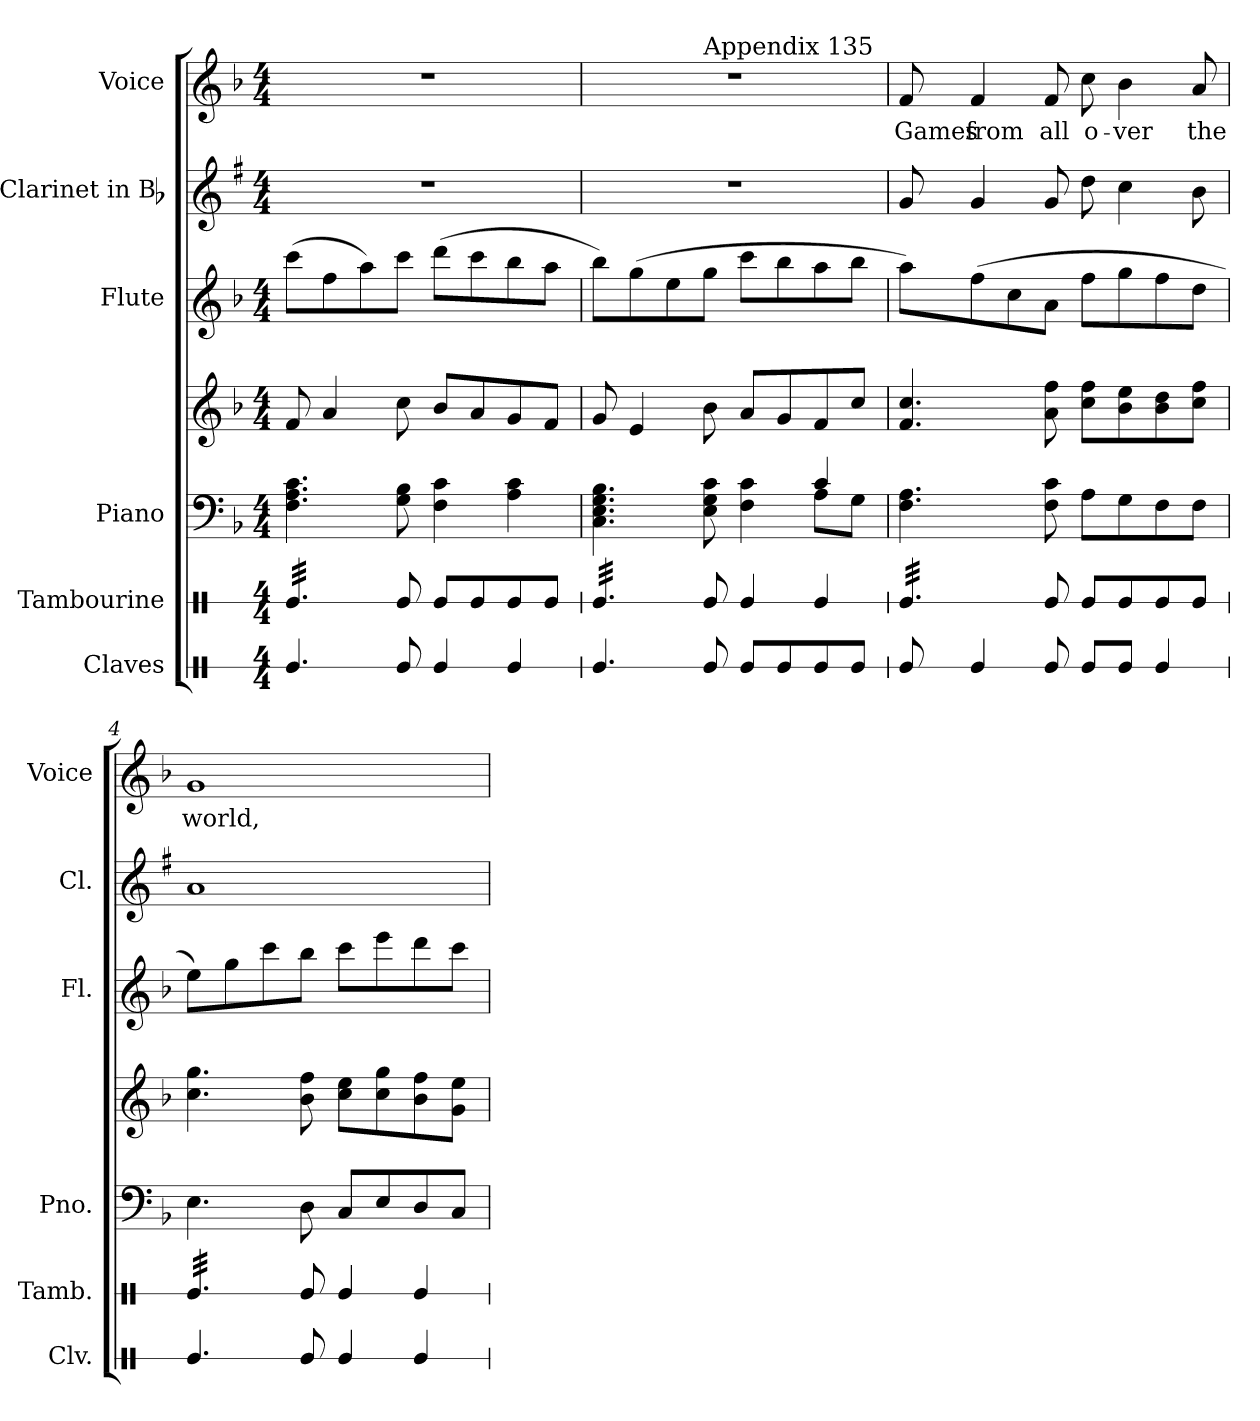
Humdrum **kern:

**kern	**kern	**kern	**kern	**kern	**kern	**kern	**text
*part6	*part5	*part4	*part4	*part3	*part2	*part1	*part1
*staff7	*staff6	*staff5	*staff4	*staff3	*staff2	*staff1	*staff1
*I"Claves	*I"Tambourine	*I"Piano	*	*I"Flute	*I"Clarinet in Bb	*I"Voice	*
*I'Clv.	*I'Tamb.	*I'Pno.	*	*I'Fl.	*I'Cl.	*I'Voice	*
!!LO:PB:g=z
*stria1	*stria1	*	*	*	*	*	*
*clefX	*clefX	*clefF4	*clefG2	*clefG2	*clefG2	*clefG2	*
*	*	*	*	*	*ITrd1c2	*	*
*k[]	*k[]	*k[b-]	*k[b-]	*k[b-]	*k[b-]	*k[b-]	*
*C:	*C:	*F:	*F:	*F:	*F:	*F:	*
*M4/4	*M4/4	*M4/4	*M4/4	*M4/4	*M4/4	*M4/4	*
*MM112	*MM112	*MM112	*MM112	*MM112	*MM112	*MM112	*
=1	=1	=1	=1	=1	=1	=1	=1
*	*tremolo	*	*	*	*	*	*
4.Rei/	32Rei/LLL	4.Fi\ 4.Ai 4.ci	8fi/	(8ccci\L	1r	1r	.
.	32Rei/	.	.	.	.	.	.
.	32Rei/	.	.	.	.	.	.
.	32Rei/	.	.	.	.	.	.
.	32Rei/	.	4ai/	8ffi\	.	.	.
.	32Rei/	.	.	.	.	.	.
.	32Rei/	.	.	.	.	.	.
.	32Rei/	.	.	.	.	.	.
.	32Rei/	.	.	8aai\)	.	.	.
.	32Rei/	.	.	.	.	.	.
.	32Rei/	.	.	.	.	.	.
.	32Rei/JJJ	.	.	.	.	.	.
*	*Xtremolo	*	*	*	*	*	*
8Rei/	8Rei/	8Gi\ 8B-i	8cci\	8ccci\J	.	.	.
4Rei/	8Rei/L	4Fi\ 4ci	8b-i/L	(8dddi\L	.	.	.
.	8Rei/	.	8ai/	8ccci\	.	.	.
4Rei/	8Rei/	4Ai\ 4ci	8gi/	8bb-i\	.	.	.
.	8Rei/J	.	8fi/J	8aai\J	.	.	.
=2	=2	=2	=2	=2	=2	=2	=2
*	*	*^	*	*	*	*^	*
*	*tremolo	*	*	*	*	*	*	*	*
4.Rei/	32Rei/LLL	4.Ci\ 4.Ei 4.Gi 4.B-i	2.ryy	8gi/	8bb-i\L)	1r	1r	4.ryy	.
.	32Rei/	.	.	.	.	.	.	.	.
.	32Rei/	.	.	.	.	.	.	.	.
.	32Rei/	.	.	.	.	.	.	.	.
.	32Rei/	.	.	4ei/	(8ggi\	.	.	.	.
.	32Rei/	.	.	.	.	.	.	.	.
.	32Rei/	.	.	.	.	.	.	.	.
.	32Rei/	.	.	.	.	.	.	.	.
.	32Rei/	.	.	.	8eei\	.	.	.	.
.	32Rei/	.	.	.	.	.	.	.	.
.	32Rei/	.	.	.	.	.	.	.	.
.	32Rei/JJJ	.	.	.	.	.	.	.	.
*	*Xtremolo	*	*	*	*	*	*	*	*
!	!	!	!	!	!	!	!	!LO:TX:a:t=Appendix 135	!
8Rei/	8Rei/	8Ei\ 8Gi 8ci	.	8b-i\	8ggi\J	.	.	2ryy	.
8Rei/L	4Rei/	4Fi\ 4ci	.	8ai/L	8ccci\L	.	.	.	.
8Rei/	.	.	.	8gi/	8bb-i\	.	.	.	.
8Rei/	4Rei/	4ci/	8Ai\L	8fi/	8aai\	.	.	.	.
8Rei/J	.	.	8Gi\J	8cci/J	8bb-i\J	.	.	8ryy	.
*	*	*v	*v	*	*	*	*v	*v	*
=3	=3	=3	=3	=3	=3	=3	=3
*	*	*^	*	*	*	*^	*
!	!	!	!	!	!	!	!	!	!LO:LY:b:color=#000000
*	*	*v	*v	*	*	*	*v	*v	*
*	*tremolo	*	*	*	*	*	*
8Rei/	32Rei/LLL	4.Fi\ 4.Ai	4.fi/ 4.cci	8aai\L)	8fi/	8fi/	Games
.	32Rei/	.	.	.	.	.	.
.	32Rei/	.	.	.	.	.	.
.	32Rei/	.	.	.	.	.	.
!	!	!	!	!	!	!	!LO:LY:b:color=#000000
4Rei/	32Rei/	.	.	(8ffi\	4fi/	4fi/	from
.	32Rei/	.	.	.	.	.	.
.	32Rei/	.	.	.	.	.	.
.	32Rei/	.	.	.	.	.	.
.	32Rei/	.	.	8cci\	.	.	.
.	32Rei/	.	.	.	.	.	.
.	32Rei/	.	.	.	.	.	.
.	32Rei/JJJ	.	.	.	.	.	.
*	*Xtremolo	*	*	*	*	*	*
!	!	!	!	!	!	!	!LO:LY:b:color=#000000
8Rei/	8Rei/	8Fi\ 8ci	8ai\ 8ffi	8ai\J	8fi/	8fi/	all
!	!	!	!	!	!	!	!LO:LY:b:color=#000000
8Rei/L	8Rei/L	8Ai\L	8cci\ 8ffiL	8ffi\L	8cci\	8cci\	o-
!	!	!	!	!	!	!	!LO:LY:b:color=#000000
8Rei/J	8Rei/	8Gi\	8b-i\ 8eei	8ggi\	4b-i\	4b-i\	-ver
4Rei/	8Rei/	8Fi\	8b-i\ 8ddi	8ffi\	.	.	.
!	!	!	!	!	!	!	!LO:LY:b:color=#000000
.	8Rei/J	8Fi\J	8cci\ 8ffiJ	8ddi\J	8ai\	8ai/	the
=4	=4	=4	=4	=4	=4	=4	=4
!	!	!	!	!	!	!	!LO:LY:b:color=#000000
*	*tremolo	*	*	*	*	*	*
4.Rei/	32Rei/LLL	4.Ei\	4.cci\ 4.ggi	8eei\L)	1gi	1gi	world,
.	32Rei/	.	.	.	.	.	.
.	32Rei/	.	.	.	.	.	.
.	32Rei/	.	.	.	.	.	.
.	32Rei/	.	.	8ggi\	.	.	.
.	32Rei/	.	.	.	.	.	.
.	32Rei/	.	.	.	.	.	.
.	32Rei/	.	.	.	.	.	.
.	32Rei/	.	.	8ccci\	.	.	.
.	32Rei/	.	.	.	.	.	.
.	32Rei/	.	.	.	.	.	.
.	32Rei/JJJ	.	.	.	.	.	.
*	*Xtremolo	*	*	*	*	*	*
8Rei/	8Rei/	8Di\	8b-i\ 8ffi	8bb-i\J	.	.	.
4Rei/	4Rei/	8Ci/L	8cci\ 8eeiL	8ccci\L	.	.	.
.	.	8Ei/	8cci\ 8ggi	8eeei\	.	.	.
4Rei/	4Rei/	8Di/	8b-i\ 8ffi	8dddi\	.	.	.
.	.	8Ci/J	8gi\ 8eeiJ	8ccci\J	.	.	.
=	=	=	=	=	=	=	=
*-	*-	*-	*-	*-	*-	*-	*-
